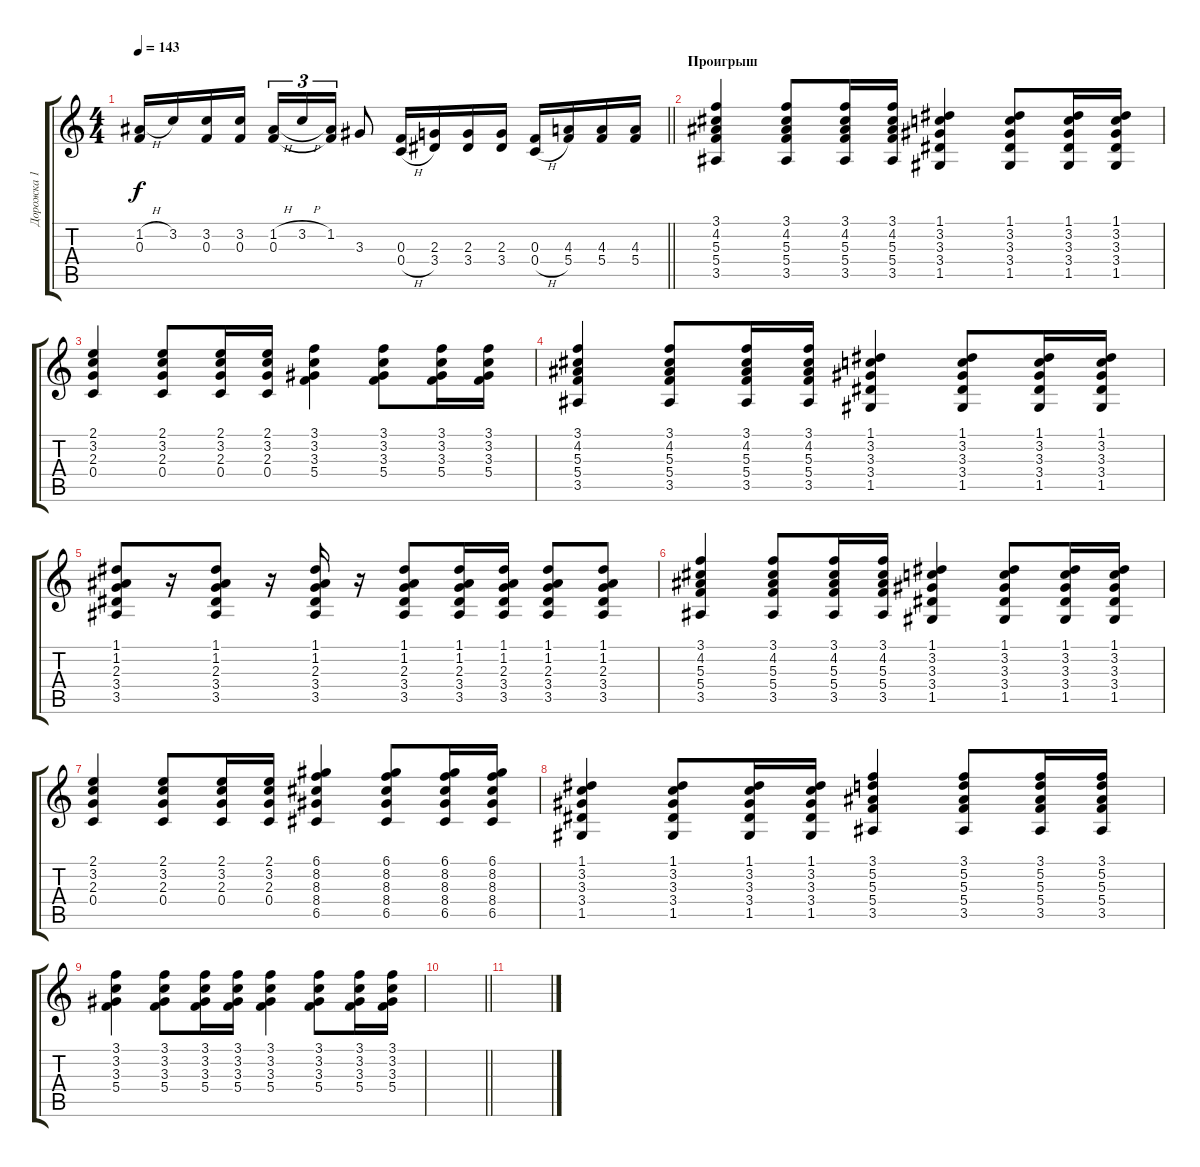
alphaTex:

\track ("Дорожка 1" "Дорожка 1") {instrument acousticguitarsteel}
\staff {score tabs}
\tuning (D4 A3 F3 C3 G2 D2) {hide}
\ts (4 4)
\tempo 143
\clef g2
\barLineRight lightlight
\ks c
(1.2{h} 0.3).16{dy f} 3.2.16 (3.2 0.3).16 (3.2 0.3).16 (1.2{h} 0.3).16{tu (3 2)} 3.2{h}.16{tu (3 2)} (1.2 0.3{t}).16{tu (3 2)} 3.3.8 (0.3 0.4{h}).16 (2.3 3.4).16 (2.3 3.4).16 (2.3 3.4).16 (0.3 0.4{h}).16 (4.3 5.4).16 (4.3 5.4).16 (4.3 5.4).16 |
\section ("" "Проигрыш")
(3.1 4.2 5.3 5.4 3.5).4 (3.1 4.2 5.3 5.4 3.5).8 (3.1 4.2 5.3 5.4 3.5).16 (3.1 4.2 5.3 5.4 3.5).16 (1.1 3.2 3.3 3.4 1.5).4 (1.1 3.2 3.3 3.4 1.5).8 (1.1 3.2 3.3 3.4 1.5).16 (1.1 3.2 3.3 3.4 1.5).16 |
(2.1 3.2 2.3 0.4).4 (2.1 3.2 2.3 0.4).8 (2.1 3.2 2.3 0.4).16 (2.1 3.2 2.3 0.4).16 (3.1 3.2 3.3 5.4).4 (3.1 3.2 3.3 5.4).8 (3.1 3.2 3.3 5.4).16 (3.1 3.2 3.3 5.4).16 |
(3.1 4.2 5.3 5.4 3.5).4 (3.1 4.2 5.3 5.4 3.5).8 (3.1 4.2 5.3 5.4 3.5).16 (3.1 4.2 5.3 5.4 3.5).16 (1.1 3.2 3.3 3.4 1.5).4 (1.1 3.2 3.3 3.4 1.5).8 (1.1 3.2 3.3 3.4 1.5).16 (1.1 3.2 3.3 3.4 1.5).16 |
(1.1 1.2 2.3 3.4 3.5).8 r.16 (1.1 1.2 2.3 3.4 3.5).8 r.16 (1.1 1.2 2.3 3.4 3.5).16 r.16 (1.1 1.2 2.3 3.4 3.5).8 (1.1 1.2 2.3 3.4 3.5).16 (1.1 1.2 2.3 3.4 3.5).16 (1.1 1.2 2.3 3.4 3.5).8 (1.1 1.2 2.3 3.4 3.5).8 |
(3.1 4.2 5.3 5.4 3.5).4 (3.1 4.2 5.3 5.4 3.5).8 (3.1 4.2 5.3 5.4 3.5).16 (3.1 4.2 5.3 5.4 3.5).16 (1.1 3.2 3.3 3.4 1.5).4 (1.1 3.2 3.3 3.4 1.5).8 (1.1 3.2 3.3 3.4 1.5).16 (1.1 3.2 3.3 3.4 1.5).16 |
(2.1 3.2 2.3 0.4).4 (2.1 3.2 2.3 0.4).8 (2.1 3.2 2.3 0.4).16 (2.1 3.2 2.3 0.4).16 (6.1 8.2 8.3 8.4 6.5).4 (6.1 8.2 8.3 8.4 6.5).8 (6.1 8.2 8.3 8.4 6.5).16 (6.1 8.2 8.3 8.4 6.5).16 |
(1.1 3.2 3.3 3.4 1.5).4 (1.1 3.2 3.3 3.4 1.5).8 (1.1 3.2 3.3 3.4 1.5).16 (1.1 3.2 3.3 3.4 1.5).16 (3.1 5.2 5.3 5.4 3.5).4 (3.1 5.2 5.3 5.4 3.5).8 (3.1 5.2 5.3 5.4 3.5).16 (3.1 5.2 5.3 5.4 3.5).16 |
(3.1 3.2 3.3 5.4).4 (3.1 3.2 3.3 5.4).8 (3.1 3.2 3.3 5.4).16 (3.1 3.2 3.3 5.4).16 (3.1 3.2 3.3 5.4).4 (3.1 3.2 3.3 5.4).8 (3.1 3.2 3.3 5.4).16 (3.1 3.2 3.3 5.4).16 |
\barLineRight lightlight
|
\section ("" "")
